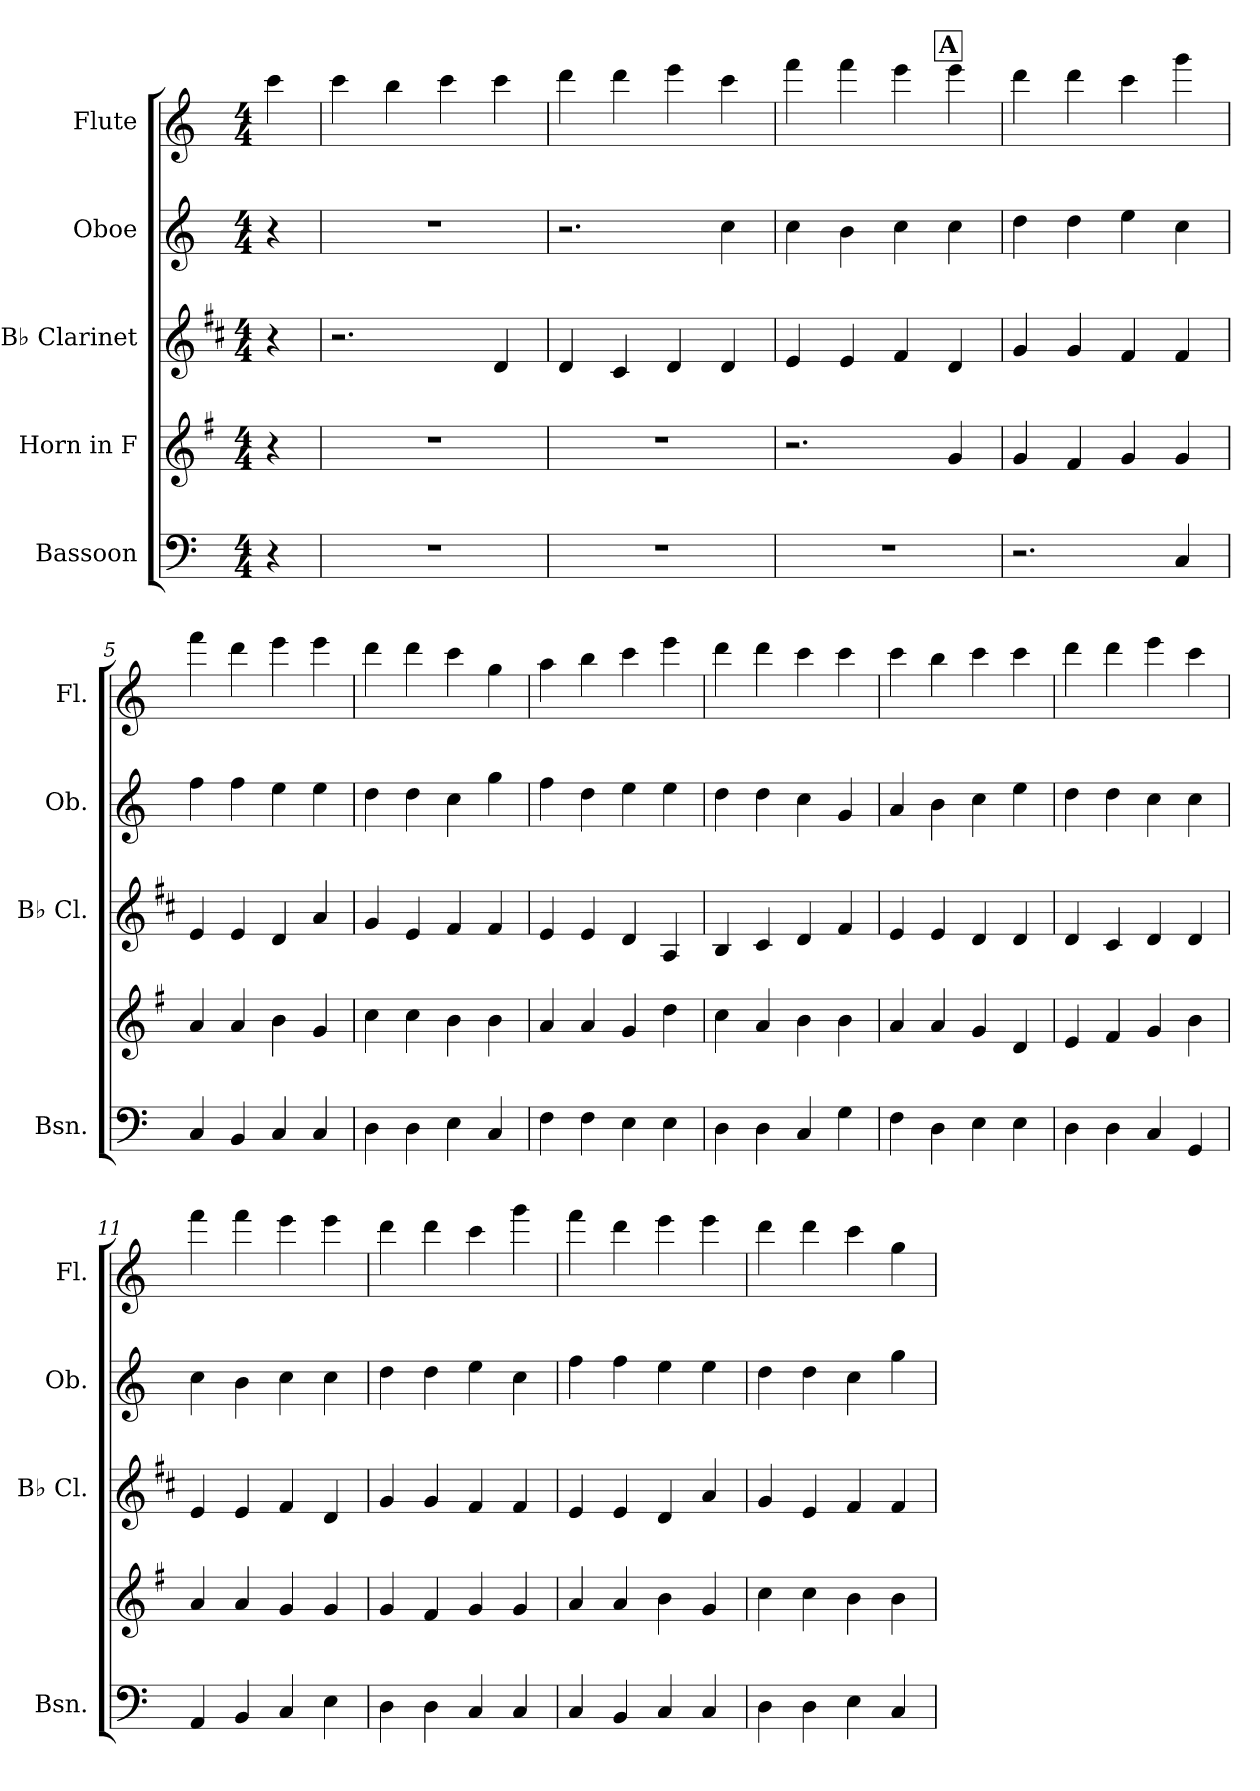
**kern	**kern	**kern	**kern	**kern
*part5	*part4	*part3	*part2	*part1
*staff5	*staff4	*staff3	*staff2	*staff1
*I"Bassoon	*I"Horn in F	*I"B♭ Clarinet	*I"Oboe	*I"Flute
*I'Bsn.	*	*I'B♭ Cl.	*I'Ob.	*I'Fl.
*clefF4	*clefG2	*clefG2	*clefG2	*clefG2
*	*ITrd4c7	*ITrd1c2	*	*
*k[]	*k[]	*k[]	*k[]	*k[]
*M4/4	*M4/4	*M4/4	*M4/4	*M4/4
*MM85	*MM85	*MM85	*MM85	*MM85
=	=	=	=	=
4r	4r	4r	4r	4ccc\
=1	=1	=1	=1	=1
1r	1r	2.r	1r	4ccc\
.	.	.	.	4bb\
.	.	.	.	4ccc\
.	.	4c/	.	4ccc\
=2	=2	=2	=2	=2
1r	1r	4c/	2.r	4ddd\
.	.	4B/	.	4ddd\
.	.	4c/	.	4eee\
.	.	4c/	4cc\	4ccc\
!!LO:REH:place=s1:a:B:fs=14:t=A:qo=3
=3	=3	=3	=3	=3
1r	2.r	4d/	4cc\	4fff\
.	.	4d/	4b\	4fff\
.	.	4e/	4cc\	4eee\
.	4c/	4c/	4cc\	4eee\
=4	=4	=4	=4	=4
2.r	4c/	4f/	4dd\	4ddd\
.	4B/	4f/	4dd\	4ddd\
.	4c/	4e/	4ee\	4ccc\
4C/	4c/	4e/	4cc\	4ggg\
=5	=5	=5	=5	=5
4C/	4d/	4d/	4ff\	4fff\
4BB/	4d/	4d/	4ff\	4ddd\
4C/	4e\	4c/	4ee\	4eee\
4C/	4c/	4g/	4ee\	4eee\
=6	=6	=6	=6	=6
4D\	4f\	4f/	4dd\	4ddd\
4D\	4f\	4d/	4dd\	4ddd\
4E\	4e\	4e/	4cc\	4ccc\
4C/	4e\	4e/	4gg\	4gg\
!!LO:LB:g=z
=7	=7	=7	=7	=7
4F\	4d/	4d/	4ff\	4aa\
4F\	4d/	4d/	4dd\	4bb\
4E\	4c/	4c/	4ee\	4ccc\
4E\	4g\	4G/	4ee\	4eee\
=8	=8	=8	=8	=8
4D\	4f\	4A/	4dd\	4ddd\
4D\	4d/	4B/	4dd\	4ddd\
4C/	4e\	4c/	4cc\	4ccc\
4G\	4e\	4e/	4g/	4ccc\
=9	=9	=9	=9	=9
4F\	4d/	4d/	4a/	4ccc\
4D\	4d/	4d/	4b\	4bb\
4E\	4c/	4c/	4cc\	4ccc\
4E\	4G/	4c/	4ee\	4ccc\
=10	=10	=10	=10	=10
4D\	4A/	4c/	4dd\	4ddd\
4D\	4B/	4B/	4dd\	4ddd\
4C/	4c/	4c/	4cc\	4eee\
4GG/	4e\	4c/	4cc\	4ccc\
=11	=11	=11	=11	=11
4AA/	4d/	4d/	4cc\	4fff\
4BB/	4d/	4d/	4b\	4fff\
4C/	4c/	4e/	4cc\	4eee\
4E\	4c/	4c/	4cc\	4eee\
=12	=12	=12	=12	=12
4D\	4c/	4f/	4dd\	4ddd\
4D\	4B/	4f/	4dd\	4ddd\
4C/	4c/	4e/	4ee\	4ccc\
4C/	4c/	4e/	4cc\	4ggg\
=13	=13	=13	=13	=13
4C/	4d/	4d/	4ff\	4fff\
4BB/	4d/	4d/	4ff\	4ddd\
4C/	4e\	4c/	4ee\	4eee\
4C/	4c/	4g/	4ee\	4eee\
!!LO:PB:g=z
=14	=14	=14	=14	=14
4D\	4f\	4f/	4dd\	4ddd\
4D\	4f\	4d/	4dd\	4ddd\
4E\	4e\	4e/	4cc\	4ccc\
4C/	4e\	4e/	4gg\	4gg\
=	=	=	=	=
*-	*-	*-	*-	*-
